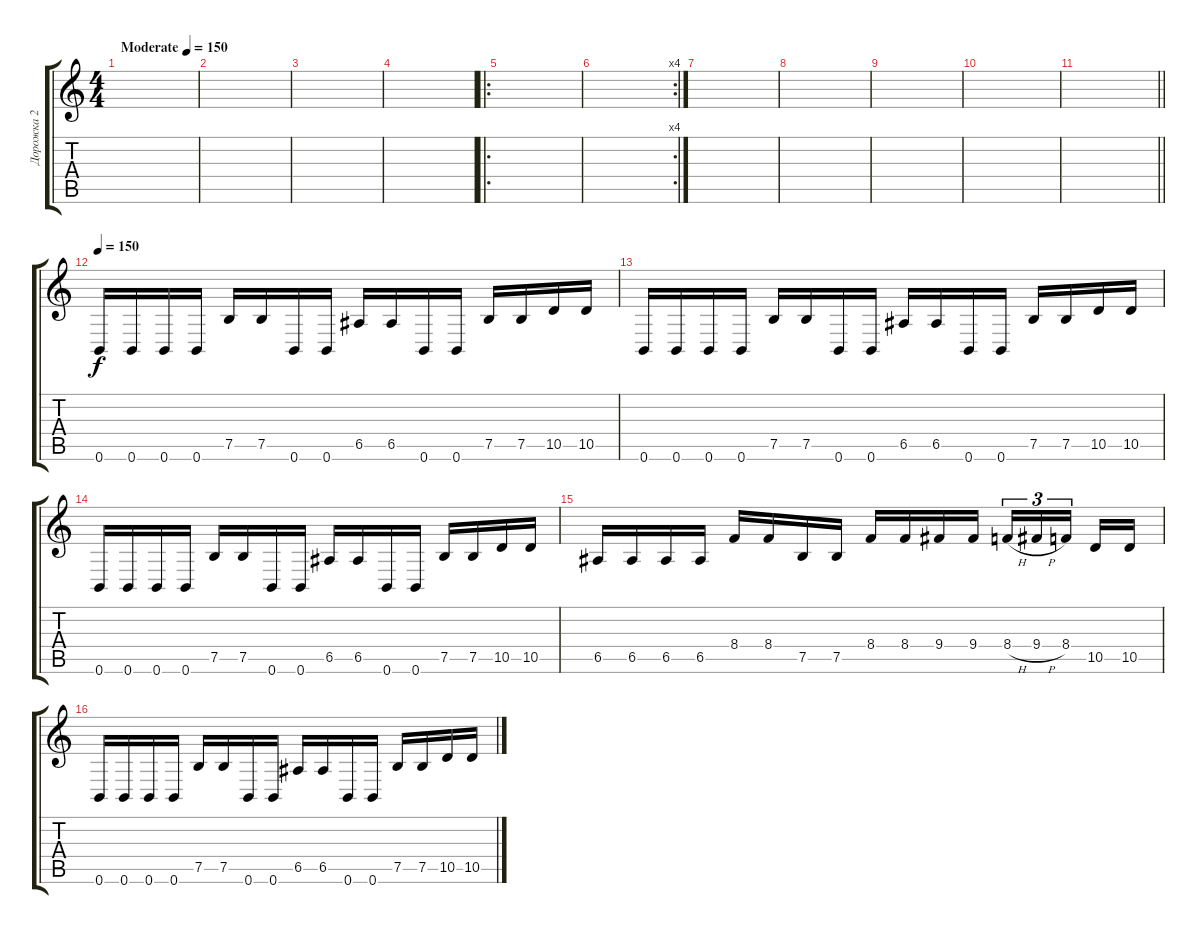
\track ("Дорожка 2" "Дорожка 2") {instrument distortionguitar}
\staff {score tabs}
\tuning (B3 Gb3 D3 A2 E2 B1) {hide}
\ts (4 4)
\tempo (150 "Moderate")
\tempo 130
\tempo (150 "Moderate")
\clef g2
\ks c
|
|
|
|
\ro
|
\rc 4
|
|
|
|
|
\barLineRight lightlight
|
\tempo 150
0.6.16 0.6.16 0.6.16 0.6.16 7.5.16 7.5.16 0.6.16 0.6.16 6.5.16 6.5.16 0.6.16 0.6.16 7.5.16 7.5.16 10.5.16 10.5.16 |
0.6.16 0.6.16 0.6.16 0.6.16 7.5.16 7.5.16 0.6.16 0.6.16 6.5.16 6.5.16 0.6.16 0.6.16 7.5.16 7.5.16 10.5.16 10.5.16 |
0.6.16 0.6.16 0.6.16 0.6.16 7.5.16 7.5.16 0.6.16 0.6.16 6.5.16 6.5.16 0.6.16 0.6.16 7.5.16 7.5.16 10.5.16 10.5.16 |
6.5.16 6.5.16 6.5.16 6.5.16 8.4.16 8.4.16 7.5.16 7.5.16 8.4.16 8.4.16 9.4.16 9.4.16 8.4{h}.16{tu (3 2)} 9.4{h}.16{tu (3 2)} 8.4.16{tu (3 2) beam splitsecondary} 10.5.16 10.5.16 |
0.6.16 0.6.16 0.6.16 0.6.16 7.5.16 7.5.16 0.6.16 0.6.16 6.5.16 6.5.16 0.6.16 0.6.16 7.5.16 7.5.16 10.5.16 10.5.16
